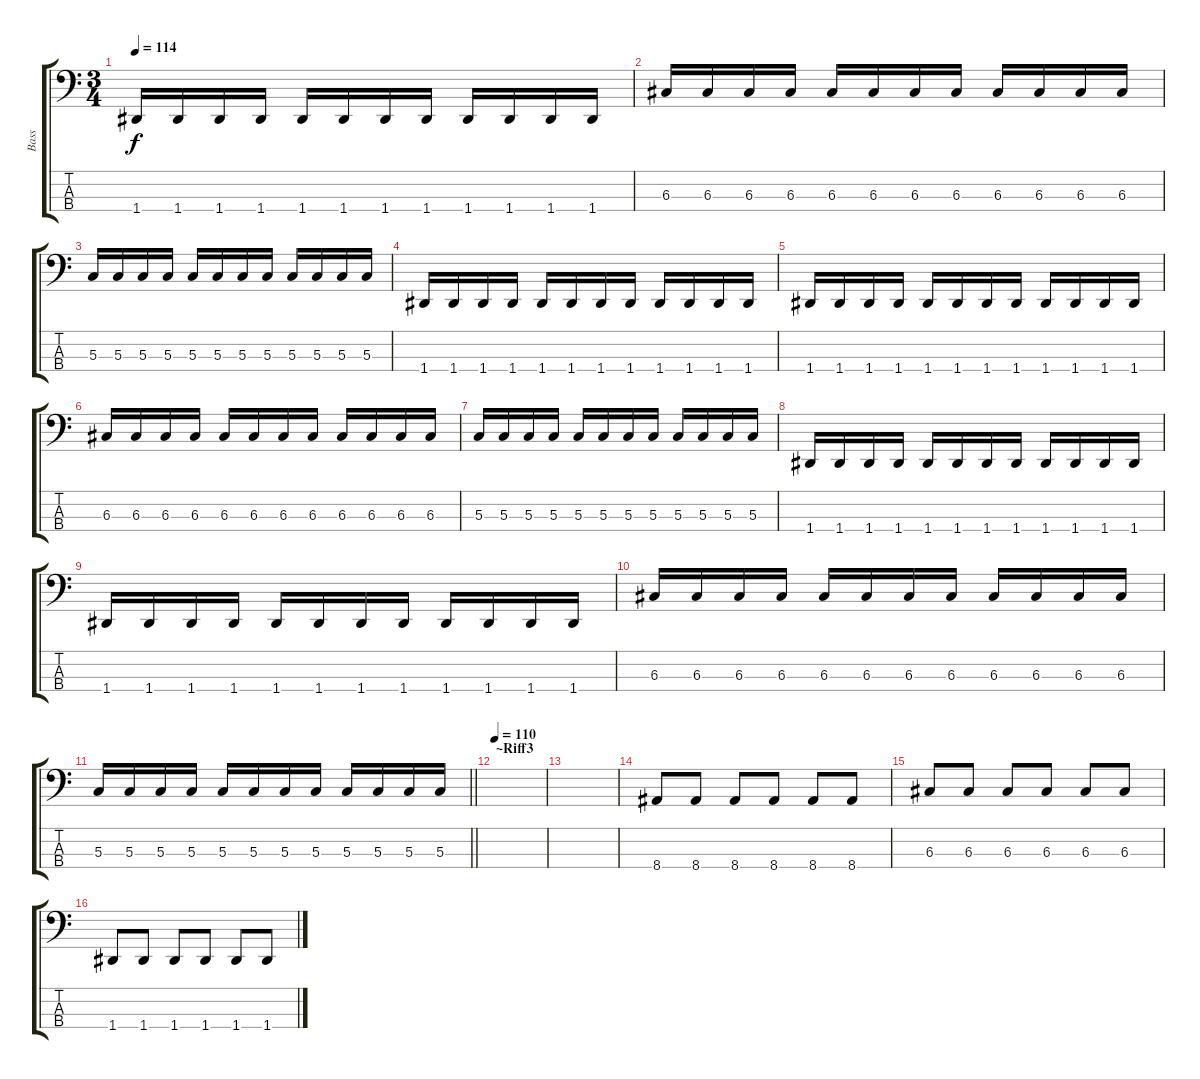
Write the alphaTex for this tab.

\track ("Bass" "Bass") {instrument electricbassfinger}
\staff {score tabs}
\tuning (F2 C2 G1 D1) {hide}
\ts (3 4)
\tempo 114
\clef f4
\ks c
1.4.16{dy f} 1.4.16 1.4.16 1.4.16 1.4.16 1.4.16 1.4.16 1.4.16 1.4.16 1.4.16 1.4.16 1.4.16 |
6.3.16 6.3.16 6.3.16 6.3.16 6.3.16 6.3.16 6.3.16 6.3.16 6.3.16 6.3.16 6.3.16 6.3.16 |
5.3.16 5.3.16 5.3.16 5.3.16 5.3.16 5.3.16 5.3.16 5.3.16 5.3.16 5.3.16 5.3.16 5.3.16 |
1.4.16 1.4.16 1.4.16 1.4.16 1.4.16 1.4.16 1.4.16 1.4.16 1.4.16 1.4.16 1.4.16 1.4.16 |
1.4.16 1.4.16 1.4.16 1.4.16 1.4.16 1.4.16 1.4.16 1.4.16 1.4.16 1.4.16 1.4.16 1.4.16 |
6.3.16 6.3.16 6.3.16 6.3.16 6.3.16 6.3.16 6.3.16 6.3.16 6.3.16 6.3.16 6.3.16 6.3.16 |
5.3.16 5.3.16 5.3.16 5.3.16 5.3.16 5.3.16 5.3.16 5.3.16 5.3.16 5.3.16 5.3.16 5.3.16 |
1.4.16 1.4.16 1.4.16 1.4.16 1.4.16 1.4.16 1.4.16 1.4.16 1.4.16 1.4.16 1.4.16 1.4.16 |
1.4.16 1.4.16 1.4.16 1.4.16 1.4.16 1.4.16 1.4.16 1.4.16 1.4.16 1.4.16 1.4.16 1.4.16 |
6.3.16 6.3.16 6.3.16 6.3.16 6.3.16 6.3.16 6.3.16 6.3.16 6.3.16 6.3.16 6.3.16 6.3.16 |
\barLineRight lightlight
5.3.16 5.3.16 5.3.16 5.3.16 5.3.16 5.3.16 5.3.16 5.3.16 5.3.16 5.3.16 5.3.16 5.3.16 |
\section ("" "~Riff3")
\tempo 110
|
|
8.4.8 8.4.8 8.4.8 8.4.8 8.4.8 8.4.8 |
6.3.8 6.3.8 6.3.8 6.3.8 6.3.8 6.3.8 |
1.4.8 1.4.8 1.4.8 1.4.8 1.4.8 1.4.8
